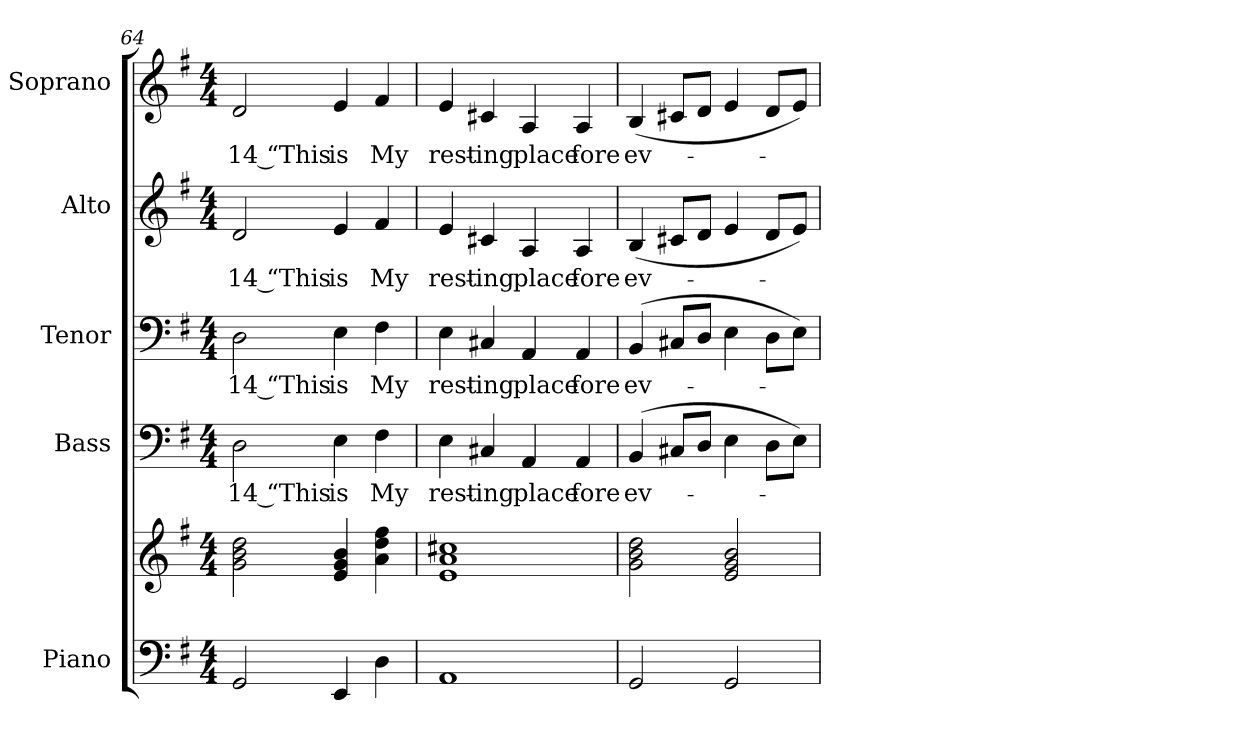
**kern	**kern	**kern	**text	**kern	**text	**kern	**text	**kern	**text
*part5	*part5	*part4	*part4	*part3	*part3	*part2	*part2	*part1	*part1
*staff6	*staff5	*staff4	*staff4	*staff3	*staff3	*staff2	*staff2	*staff1	*staff1
*I"Piano	*	*I"Bass	*	*I"Tenor	*	*I"Alto	*	*I"Soprano	*
*I'Pno.	*	*I'B.	*	*I'T.	*	*I'A.	*	*I'S.	*
!!LO:PB:g=z
*clefF4	*clefG2	*clefF4	*	*clefF4	*	*clefG2	*	*clefG2	*
*k[f#]	*k[f#]	*k[f#]	*	*k[f#]	*	*k[f#]	*	*k[f#]	*
*G:	*G:	*G:	*	*G:	*	*G:	*	*G:	*
*M4/4	*M4/4	*M4/4	*	*M4/4	*	*M4/4	*	*M4/4	*
=64	=64	=64	=64	=64	=64	=64	=64	=64	=64
!	!	!	!LO:LY:b:color=#000000	!	!	!	!	!	!
!	!	!	!	!	!LO:LY:b:color=#000000	!	!	!	!
!	!	!	!	!	!	!	!LO:LY:b:color=#000000	!	!
!	!	!	!	!	!	!	!	!	!LO:LY:b:color=#000000
2GGi/	2gi\ 2bi 2ddi	2Di\	14 “This	2Di\	14 “This	2di/	14 “This	2di/	14 “This
!	!	!	!LO:LY:b:color=#000000	!	!	!	!	!	!
!	!	!	!	!	!LO:LY:b:color=#000000	!	!	!	!
!	!	!	!	!	!	!	!LO:LY:b:color=#000000	!	!
!	!	!	!	!	!	!	!	!	!LO:LY:b:color=#000000
4EEi/	4ei/ 4gi 4bi	4Ei\	is	4Ei\	is	4ei/	is	4ei/	is
!	!	!	!LO:LY:b:color=#000000	!	!	!	!	!	!
!	!	!	!	!	!LO:LY:b:color=#000000	!	!	!	!
!	!	!	!	!	!	!	!LO:LY:b:color=#000000	!	!
!	!	!	!	!	!	!	!	!	!LO:LY:b:color=#000000
4Di\	4ai\ 4ddi 4ff#i	4F#i\	My	4F#i\	My	4f#i/	My	4f#i/	My
=65	=65	=65	=65	=65	=65	=65	=65	=65	=65
!	!	!	!LO:LY:b:color=#000000	!	!	!	!	!	!
!	!	!	!	!	!LO:LY:b:color=#000000	!	!	!	!
!	!	!	!	!	!	!	!LO:LY:b:color=#000000	!	!
!	!	!	!	!	!	!	!	!	!LO:LY:b:color=#000000
1AAi	1ei 1ai 1cc#Xi	4Ei\	rest-	4Ei\	rest-	4ei/	rest-	4ei/	rest-
!	!	!	!LO:LY:b:color=#000000	!	!	!	!	!	!
!	!	!	!	!	!LO:LY:b:color=#000000	!	!	!	!
!	!	!	!	!	!	!	!LO:LY:b:color=#000000	!	!
!	!	!	!	!	!	!	!	!	!LO:LY:b:color=#000000
.	.	4C#Xi/	-ing	4C#Xi/	-ing	4c#Xi/	-ing	4c#Xi/	-ing
!	!	!	!LO:LY:b:color=#000000	!	!	!	!	!	!
!	!	!	!	!	!LO:LY:b:color=#000000	!	!	!	!
!	!	!	!	!	!	!	!LO:LY:b:color=#000000	!	!
!	!	!	!	!	!	!	!	!	!LO:LY:b:color=#000000
.	.	4AAi/	place	4AAi/	place	4Ai/	place	4Ai/	place
!	!	!	!LO:LY:b:color=#000000	!	!	!	!	!	!
!	!	!	!	!	!LO:LY:b:color=#000000	!	!	!	!
!	!	!	!	!	!	!	!LO:LY:b:color=#000000	!	!
!	!	!	!	!	!	!	!	!	!LO:LY:b:color=#000000
.	.	4AAi/	fore	4AAi/	fore	4Ai/	fore	4Ai/	fore
!!LO:PB:g=z
=66	=66	=66	=66	=66	=66	=66	=66	=66	=66
!	!	!	!LO:LY:b:color=#000000	!	!	!	!	!	!
!	!	!	!	!	!LO:LY:b:color=#000000	!	!	!	!
!	!	!	!	!	!	!	!LO:LY:b:color=#000000	!	!
!	!	!	!	!	!	!	!	!	!LO:LY:b:color=#000000
2GGi/	2gi\ 2bi 2ddi	(4BBi/	ev-	(4BBi/	ev-	(4Bi/	ev-	(4Bi/	ev-
.	.	8C#Xi/L	.	8C#Xi/L	.	8c#Xi/L	.	8c#Xi/L	.
.	.	8Di/J	.	8Di/J	.	8di/J	.	8di/J	.
2GGi/	2ei/ 2gi 2bi	4Ei\	.	4Ei\	.	4ei/	.	4ei/	.
.	.	8Di\L	.	8Di\L	.	8di/L	.	8di/L	.
.	.	8Ei\J)	.	8Ei\J)	.	8ei/J)	.	8ei/J)	.
=	=	=	=	=	=	=	=	=	=
*-	*-	*-	*-	*-	*-	*-	*-	*-	*-
